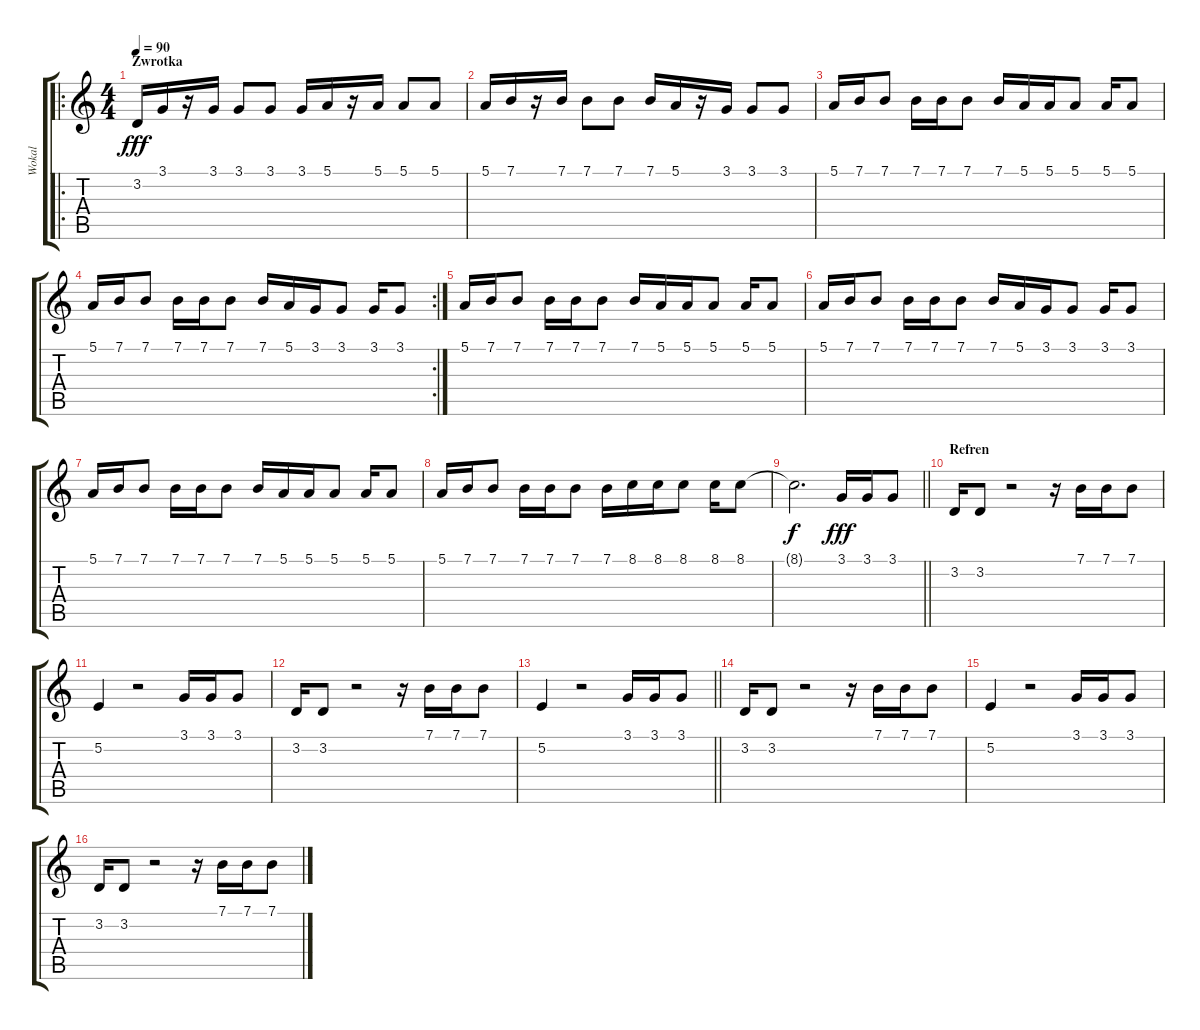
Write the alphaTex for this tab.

\track ("Wokal" "Wokal") {instrument acousticgrandpiano}
\staff {score tabs}
\tuning (E4 B3 G3 D3 A2 E2) {hide}
\ro
\ts (4 4)
\section ("" "Zwrotka")
\tempo 90
\clef g2
\ks c
3.2.16{dy fff} 3.1.16 r.16 3.1.16 3.1.8 3.1.8 3.1.16 5.1.16 r.16 5.1.16 5.1.8 5.1.8 |
5.1.16 7.1.16 r.16 7.1.16 7.1.8 7.1.8 7.1.16 5.1.16 r.16 3.1.16 3.1.8 3.1.8 |
5.1.16 7.1.16 7.1.8 7.1.16 7.1.16 7.1.8 7.1.16 5.1.16 5.1.16 5.1.8 5.1.16 5.1.8 |
\rc 2
5.1.16 7.1.16 7.1.8 7.1.16 7.1.16 7.1.8 7.1.16 5.1.16 3.1.16 3.1.8 3.1.16 3.1.8 |
5.1.16 7.1.16 7.1.8 7.1.16 7.1.16 7.1.8 7.1.16 5.1.16 5.1.16 5.1.8 5.1.16 5.1.8 |
5.1.16 7.1.16 7.1.8 7.1.16 7.1.16 7.1.8 7.1.16 5.1.16 3.1.16 3.1.8 3.1.16 3.1.8 |
5.1.16 7.1.16 7.1.8 7.1.16 7.1.16 7.1.8 7.1.16 5.1.16 5.1.16 5.1.8 5.1.16 5.1.8 |
5.1.16 7.1.16 7.1.8 7.1.16 7.1.16 7.1.8 7.1.16 8.1.16 8.1.16 8.1.8 8.1.16 8.1.8 |
\barLineRight lightlight
8.1{t}.2{d dy f} 3.1.16{dy fff} 3.1.16 3.1.8 |
\section ("" "Refren")
3.2.16 3.2.8 r.2 r.16 7.1.16 7.1.16 7.1.8 |
5.2.4 r.2 3.1.16 3.1.16 3.1.8 |
3.2.16 3.2.8 r.2 r.16 7.1.16 7.1.16 7.1.8 |
\barLineRight lightlight
5.2.4 r.2 3.1.16 3.1.16 3.1.8 |
3.2.16 3.2.8 r.2 r.16 7.1.16 7.1.16 7.1.8 |
5.2.4 r.2 3.1.16 3.1.16 3.1.8 |
3.2.16 3.2.8 r.2 r.16 7.1.16 7.1.16 7.1.8
